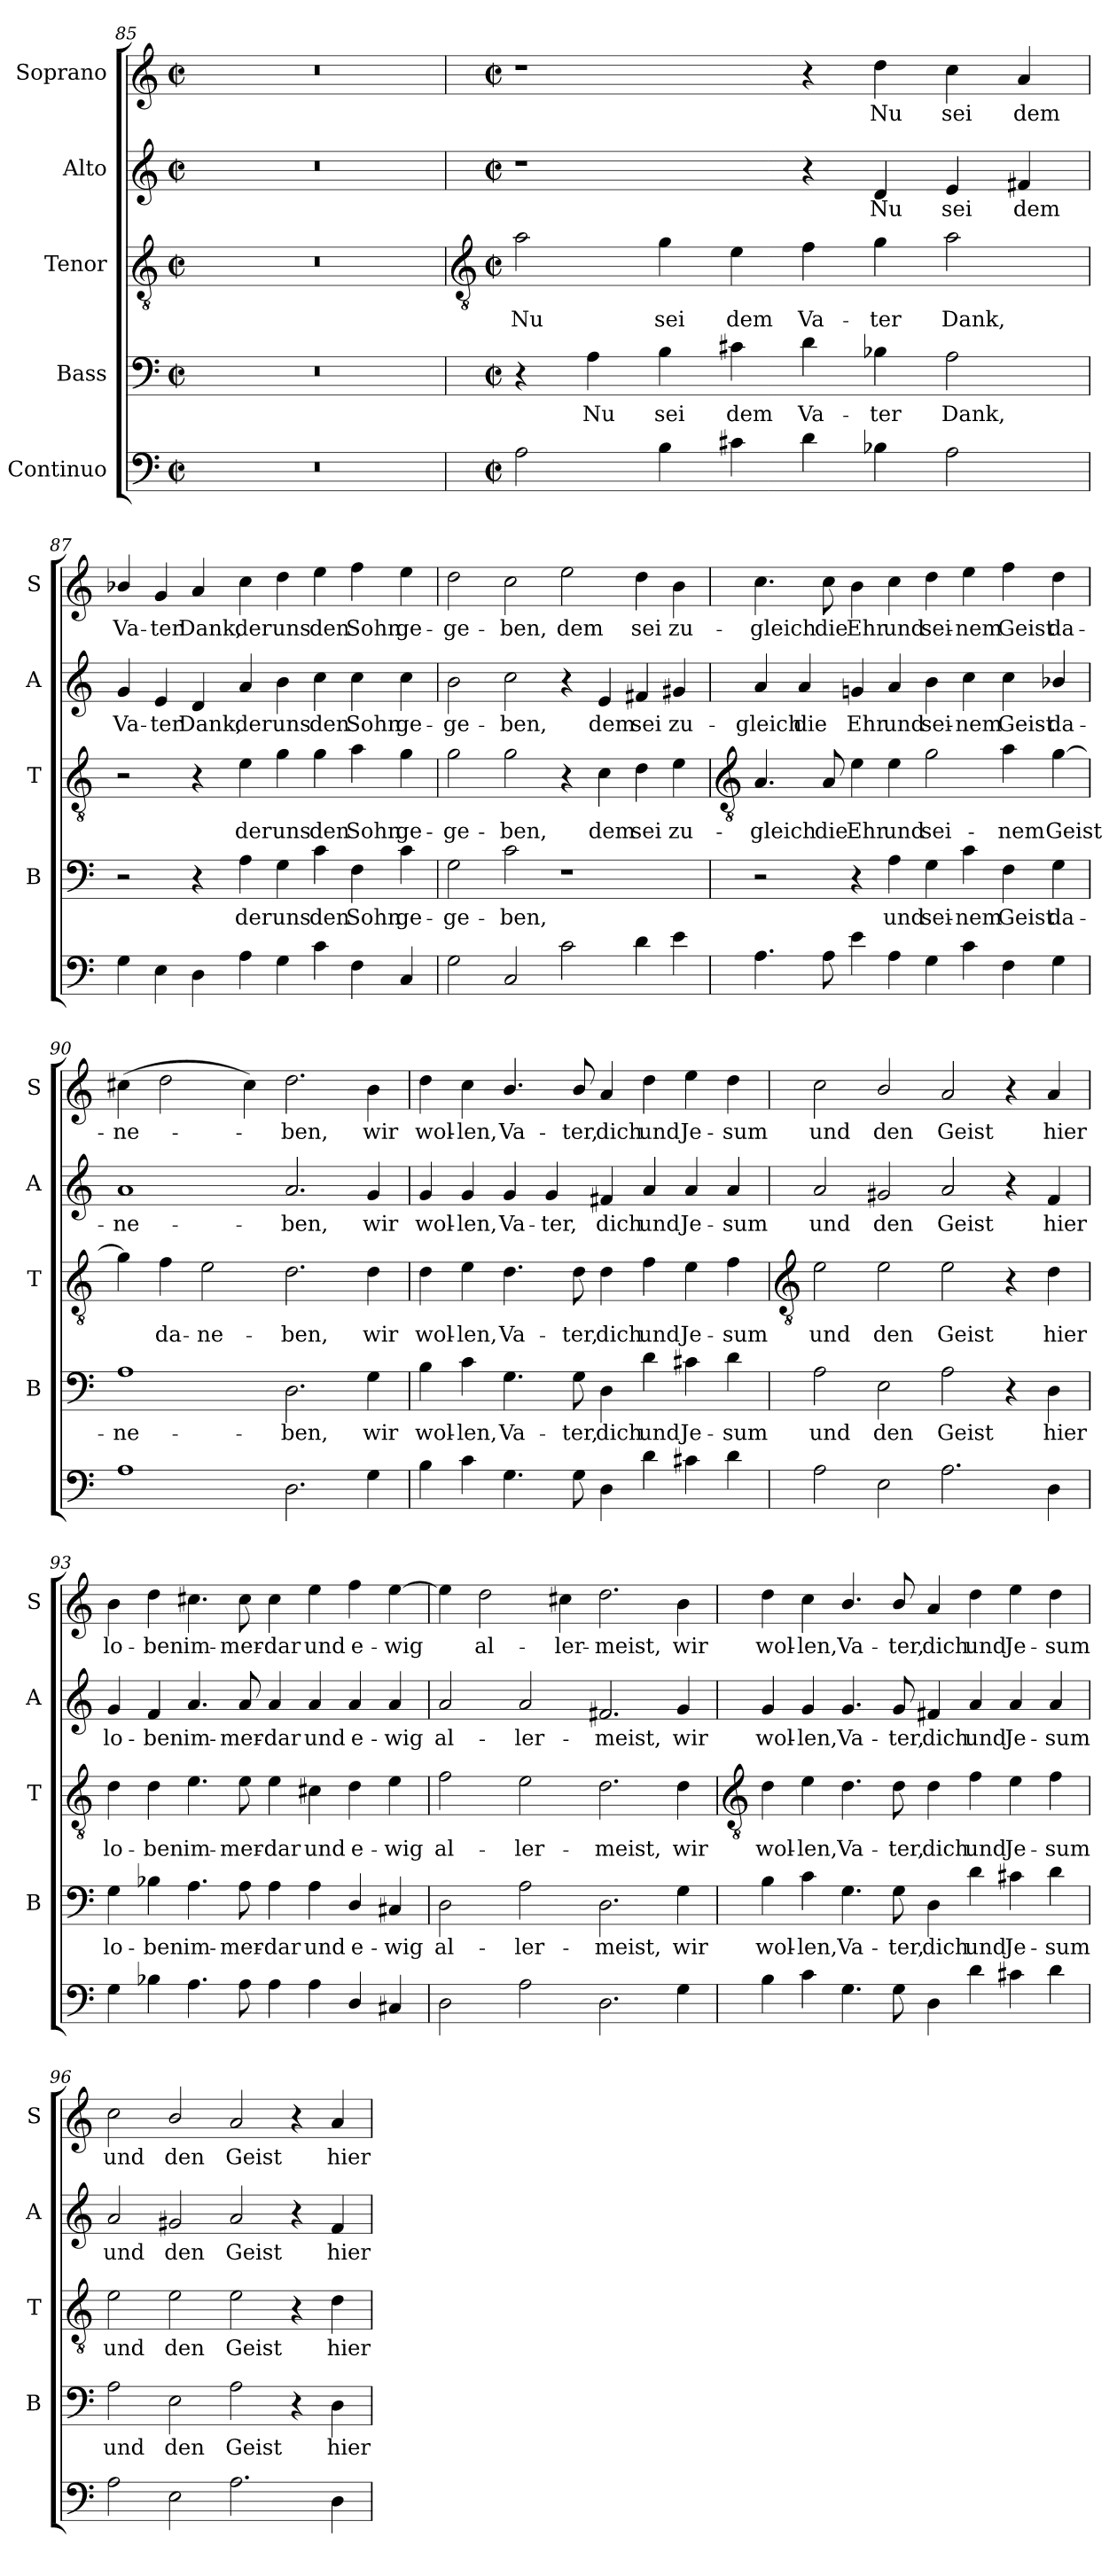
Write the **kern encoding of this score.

**kern	**kern	**text	**kern	**text	**kern	**text	**kern	**text
*part5	*part4	*part4	*part3	*part3	*part2	*part2	*part1	*part1
*staff5	*staff4	*staff4	*staff3	*staff3	*staff2	*staff2	*staff1	*staff1
*I"Continuo	*I"Bass	*	*I"Tenor	*	*I"Alto	*	*I"Soprano	*
*	*I'B	*	*I'T	*	*I'A	*	*I'S	*
*clefF4	*clefF4	*	*clefGv2	*	*clefG2	*	*clefG2	*
*k[]	*k[]	*	*k[]	*	*k[]	*	*k[]	*
*C:	*C:	*	*C:	*	*C:	*	*C:	*
*M4/2	*M4/2	*	*M4/2	*	*M4/2	*	*M4/2	*
*met(c|)	*met(c|)	*	*met(c|)	*	*met(c|)	*	*met(c|)	*
=85	=85	=85	=85	=85	=85	=85	=85	=85
0r	0r	.	0r	.	0r	.	0r	.
!!LO:LB:g=z
=86	=86	=86	=86	=86	=86	=86	=86	=86
*	*	*	*clefGv2	*	*	*	*	*
*M4/2	*M4/2	*	*M4/2	*	*M4/2	*	*M4/2	*
*met(c|)	*met(c|)	*	*met(c|)	*	*met(c|)	*	*met(c|)	*
!	!	!	!	!LO:LY:b	!	!	!	!
2A	4r	.	2a	Nu	1r	.	1r	.
!	!	!LO:LY:b	!	!	!	!	!	!
.	4A	Nu	.	.	.	.	.	.
!	!	!LO:LY:b	!	!LO:LY:b	!	!	!	!
4B	4B	sei	4g	sei	.	.	.	.
!	!	!LO:LY:b	!	!LO:LY:b	!	!	!	!
4c#X	4c#X	dem	4e	dem	.	.	.	.
!	!	!LO:LY:b	!	!LO:LY:b	!	!	!	!
4d	4d	Va-	4f	Va-	4r	.	4r	.
!	!	!LO:LY:b	!	!LO:LY:b	!	!LO:LY:b	!	!LO:LY:b
4B-X	4B-X	-ter	4g	-ter	4d	Nu	4dd	Nu
!	!	!LO:LY:b	!	!LO:LY:b	!	!LO:LY:b	!	!LO:LY:b
2A	2A	Dank,	2a	Dank,	4e	sei	4cc	sei
!	!	!	!	!	!	!LO:LY:b	!	!LO:LY:b
.	.	.	.	.	4f#X	dem	4a	dem
=87	=87	=87	=87	=87	=87	=87	=87	=87
!	!	!	!	!	!	!LO:LY:b	!	!LO:LY:b
4G	2r	.	2r	.	4g	Va-	4b-X/	Va-
!	!	!	!	!	!	!LO:LY:b	!	!LO:LY:b
4E	.	.	.	.	4e	-ter	4g	-ter
!	!	!	!	!	!	!LO:LY:b	!	!LO:LY:b
4D	4r	.	4r	.	4d	Dank,	4a	Dank,
!	!	!LO:LY:b	!	!LO:LY:b	!	!LO:LY:b	!	!LO:LY:b
4A	4A	der	4e	der	4a	der	4cc	der
!	!	!LO:LY:b	!	!LO:LY:b	!	!LO:LY:b	!	!LO:LY:b
4G	4G	uns	4g	uns	4b	uns	4dd	uns
!	!	!LO:LY:b	!	!LO:LY:b	!	!LO:LY:b	!	!LO:LY:b
4c	4c	den	4g	den	4cc	den	4ee	den
!	!	!LO:LY:b	!	!LO:LY:b	!	!LO:LY:b	!	!LO:LY:b
4F	4F	Sohn	4a	Sohn	4cc	Sohn	4ff	Sohn
!	!	!LO:LY:b	!	!LO:LY:b	!	!LO:LY:b	!	!LO:LY:b
4C	4c	ge-	4g	ge-	4cc	ge-	4ee	ge-
=88	=88	=88	=88	=88	=88	=88	=88	=88
!	!	!LO:LY:b	!	!LO:LY:b	!	!LO:LY:b	!	!LO:LY:b
2G	2G	-ge-	2g	-ge-	2b	-ge-	2dd	-ge-
!	!	!LO:LY:b	!	!LO:LY:b	!	!LO:LY:b	!	!LO:LY:b
2C	2c	-ben,	2g	-ben,	2cc	-ben,	2cc	-ben,
!	!	!	!	!	!	!	!	!LO:LY:b
2c	1r	.	4r	.	4r	.	2ee	dem
!	!	!	!	!LO:LY:b	!	!LO:LY:b	!	!
.	.	.	4c	dem	4e	dem	.	.
!	!	!	!	!LO:LY:b	!	!LO:LY:b	!	!LO:LY:b
4d	.	.	4d	sei	4f#X	sei	4dd	sei
!	!	!	!	!LO:LY:b	!	!LO:LY:b	!	!LO:LY:b
4e	.	.	4e	zu-	4g#X	zu-	4b	zu-
!!LO:LB:g=z
=89	=89	=89	=89	=89	=89	=89	=89	=89
*	*	*	*clefGv2	*	*	*	*	*
!	!	!	!	!LO:LY:b	!	!LO:LY:b	!	!LO:LY:b
4.A	2r	.	4.A	-gleich	4a	-gleich	4.cc	-gleich
!	!	!	!	!	!	!LO:LY:b	!	!
.	.	.	.	.	4a	die	.	.
!	!	!	!	!LO:LY:b	!	!	!	!LO:LY:b
8A	.	.	8A	die	.	.	8cc	die
!	!	!	!	!LO:LY:b	!	!LO:LY:b	!	!LO:LY:b
4e	4r	.	4e	Ehr	4gn	Ehr	4b	Ehr
!	!	!LO:LY:b	!	!LO:LY:b	!	!LO:LY:b	!	!LO:LY:b
4A	4A	und	4e	und	4a	und	4cc	und
!	!	!LO:LY:b	!	!LO:LY:b	!	!LO:LY:b	!	!LO:LY:b
4G	4G	sei-	2g	sei-	4b	sei-	4dd	sei-
!	!	!LO:LY:b	!	!	!	!LO:LY:b	!	!LO:LY:b
4c	4c	-nem	.	.	4cc	-nem	4ee	-nem
!	!	!LO:LY:b	!	!LO:LY:b	!	!LO:LY:b	!	!LO:LY:b
4F	4F	Geist	4a	-nem	4cc	Geist	4ff	Geist
!	!	!LO:LY:b	!	!LO:LY:b	!	!LO:LY:b	!	!LO:LY:b
4G	4G	da-	[4g	Geist	4b-X/	da-	4dd	da-
=90	=90	=90	=90	=90	=90	=90	=90	=90
!	!	!LO:LY:b	!	!	!	!LO:LY:b	!	!LO:LY:b
1A	1A	-ne-	4g]	.	1a	-ne-	(>4cc#X	-ne-
!	!	!	!	!LO:LY:b	!	!	!	!
.	.	.	4f	da-	.	.	2dd	.
!	!	!	!	!LO:LY:b	!	!	!	!
.	.	.	2e	-ne-	.	.	.	.
.	.	.	.	.	.	.	4cc#)	.
!	!	!LO:LY:b	!	!LO:LY:b	!	!LO:LY:b	!	!LO:LY:b
2.D	2.D	-ben,	2.d	-ben,	2.a	-ben,	2.dd	ben,
!	!	!LO:LY:b	!	!LO:LY:b	!	!LO:LY:b	!	!LO:LY:b
4G	4G	wir	4d	wir	4g	wir	4b	wir
=91	=91	=91	=91	=91	=91	=91	=91	=91
!	!	!LO:LY:b	!	!LO:LY:b	!	!LO:LY:b	!	!LO:LY:b
4B	4B	wol-	4d	wol-	4g	wol-	4dd	wol-
!	!	!LO:LY:b	!	!LO:LY:b	!	!LO:LY:b	!	!LO:LY:b
4c	4c	-len,	4e	-len,	4g	-len,	4cc	-len,
!	!	!LO:LY:b	!	!LO:LY:b	!	!LO:LY:b	!	!LO:LY:b
4.G	4.G	Va-	4.d	Va-	4g	Va-	4.b/	Va-
!	!	!	!	!	!	!LO:LY:b	!	!
.	.	.	.	.	4g	-ter,	.	.
!	!	!LO:LY:b	!	!LO:LY:b	!	!	!	!LO:LY:b
8G	8G	-ter,	8d	-ter,	.	.	8b/	-ter,
!	!	!LO:LY:b	!	!LO:LY:b	!	!LO:LY:b	!	!LO:LY:b
4D	4D	dich	4d	dich	4f#X	dich	4a	dich
!	!	!LO:LY:b	!	!LO:LY:b	!	!LO:LY:b	!	!LO:LY:b
4d	4d	und	4f	und	4a	und	4dd	und
!	!	!LO:LY:b	!	!LO:LY:b	!	!LO:LY:b	!	!LO:LY:b
4c#X	4c#X	Je-	4e	Je-	4a	Je-	4ee	Je-
!	!	!LO:LY:b	!	!LO:LY:b	!	!LO:LY:b	!	!LO:LY:b
4d	4d	-sum	4f	-sum	4a	-sum	4dd	-sum
!!LO:LB:g=z
=92	=92	=92	=92	=92	=92	=92	=92	=92
*	*	*	*clefGv2	*	*	*	*	*
!	!	!LO:LY:b	!	!LO:LY:b	!	!LO:LY:b	!	!LO:LY:b
2A	2A	und	2e	und	2a	und	2cc	und
!	!	!LO:LY:b	!	!LO:LY:b	!	!LO:LY:b	!	!LO:LY:b
2E	2E	den	2e	den	2g#X	den	2b/	den
!	!	!LO:LY:b	!	!LO:LY:b	!	!LO:LY:b	!	!LO:LY:b
2.A	2A	Geist	2e	Geist	2a	Geist	2a	Geist
.	4r	.	4r	.	4r	.	4r	.
!	!	!LO:LY:b	!	!LO:LY:b	!	!LO:LY:b	!	!LO:LY:b
4D	4D	hier	4d	hier	4f	hier	4a	hier
=93	=93	=93	=93	=93	=93	=93	=93	=93
!	!	!LO:LY:b	!	!LO:LY:b	!	!LO:LY:b	!	!LO:LY:b
4G	4G	lo-	4d	lo-	4g	lo-	4b	lo-
!	!	!LO:LY:b	!	!LO:LY:b	!	!LO:LY:b	!	!LO:LY:b
4B-X	4B-X	-ben	4d	-ben	4f	-ben	4dd	-ben
!	!	!LO:LY:b	!	!LO:LY:b	!	!LO:LY:b	!	!LO:LY:b
4.A	4.A	im-	4.e	im-	4.a	im-	4.cc#X	im-
!	!	!LO:LY:b	!	!LO:LY:b	!	!LO:LY:b	!	!LO:LY:b
8A	8A	-mer-	8e	-mer-	8a	-mer-	8cc#	-mer-
!	!	!LO:LY:b	!	!LO:LY:b	!	!LO:LY:b	!	!LO:LY:b
4A	4A	-dar	4e	-dar	4a	-dar	4cc#	-dar
!	!	!LO:LY:b	!	!LO:LY:b	!	!LO:LY:b	!	!LO:LY:b
4A	4A	und	4c#X	und	4a	und	4ee	und
!	!	!LO:LY:b	!	!LO:LY:b	!	!LO:LY:b	!	!LO:LY:b
4D/	4D/	e-	4d	e-	4a	e-	4ff	e-
!	!	!LO:LY:b	!	!LO:LY:b	!	!LO:LY:b	!	!LO:LY:b
4C#X	4C#X	-wig	4e	-wig	4a	-wig	[4ee	-wig
=94	=94	=94	=94	=94	=94	=94	=94	=94
!	!	!LO:LY:b	!	!LO:LY:b	!	!LO:LY:b	!	!
2D	2D	al-	2f	al-	2a	al-	4ee]	.
!	!	!	!	!	!	!	!	!LO:LY:b
.	.	.	.	.	.	.	2dd	al-
!	!	!LO:LY:b	!	!LO:LY:b	!	!LO:LY:b	!	!
2A	2A	-ler-	2e	-ler-	2a	-ler-	.	.
!	!	!	!	!	!	!	!	!LO:LY:b
.	.	.	.	.	.	.	4cc#X	-ler-
!	!	!LO:LY:b	!	!LO:LY:b	!	!LO:LY:b	!	!LO:LY:b
2.D	2.D	-meist,	2.d	-meist,	2.f#X	-meist,	2.dd	-meist,
!	!	!LO:LY:b	!	!LO:LY:b	!	!LO:LY:b	!	!LO:LY:b
4G	4G	wir	4d	wir	4g	wir	4b	wir
!!LO:LB:g=z
=95	=95	=95	=95	=95	=95	=95	=95	=95
*	*	*	*clefGv2	*	*	*	*	*
!	!	!LO:LY:b	!	!LO:LY:b	!	!LO:LY:b	!	!LO:LY:b
4B	4B	wol-	4d	wol-	4g	wol-	4dd	wol-
!	!	!LO:LY:b	!	!LO:LY:b	!	!LO:LY:b	!	!LO:LY:b
4c	4c	-len,	4e	-len,	4g	-len,	4cc	-len,
!	!	!LO:LY:b	!	!LO:LY:b	!	!LO:LY:b	!	!LO:LY:b
4.G	4.G	Va-	4.d	Va-	4.g	Va-	4.b/	Va-
!	!	!LO:LY:b	!	!LO:LY:b	!	!LO:LY:b	!	!LO:LY:b
8G	8G	-ter,	8d	-ter,	8g	-ter,	8b/	-ter,
!	!	!LO:LY:b	!	!LO:LY:b	!	!LO:LY:b	!	!LO:LY:b
4D	4D	dich	4d	dich	4f#X	dich	4a	dich
!	!	!LO:LY:b	!	!LO:LY:b	!	!LO:LY:b	!	!LO:LY:b
4d	4d	und	4f	und	4a	und	4dd	und
!	!	!LO:LY:b	!	!LO:LY:b	!	!LO:LY:b	!	!LO:LY:b
4c#X	4c#X	Je-	4e	Je-	4a	Je-	4ee	Je-
!	!	!LO:LY:b	!	!LO:LY:b	!	!LO:LY:b	!	!LO:LY:b
4d	4d	-sum	4f	-sum	4a	-sum	4dd	-sum
=96	=96	=96	=96	=96	=96	=96	=96	=96
!	!	!LO:LY:b	!	!LO:LY:b	!	!LO:LY:b	!	!LO:LY:b
2A	2A	und	2e	und	2a	und	2cc	und
!	!	!LO:LY:b	!	!LO:LY:b	!	!LO:LY:b	!	!LO:LY:b
2E	2E	den	2e	den	2g#X	den	2b/	den
!	!	!LO:LY:b	!	!LO:LY:b	!	!LO:LY:b	!	!LO:LY:b
2.A	2A	Geist	2e	Geist	2a	Geist	2a	Geist
.	4r	.	4r	.	4r	.	4r	.
!	!	!LO:LY:b	!	!LO:LY:b	!	!LO:LY:b	!	!LO:LY:b
4D	4D	hier	4d	hier	4f	hier	4a	hier
=	=	=	=	=	=	=	=	=
*-	*-	*-	*-	*-	*-	*-	*-	*-
